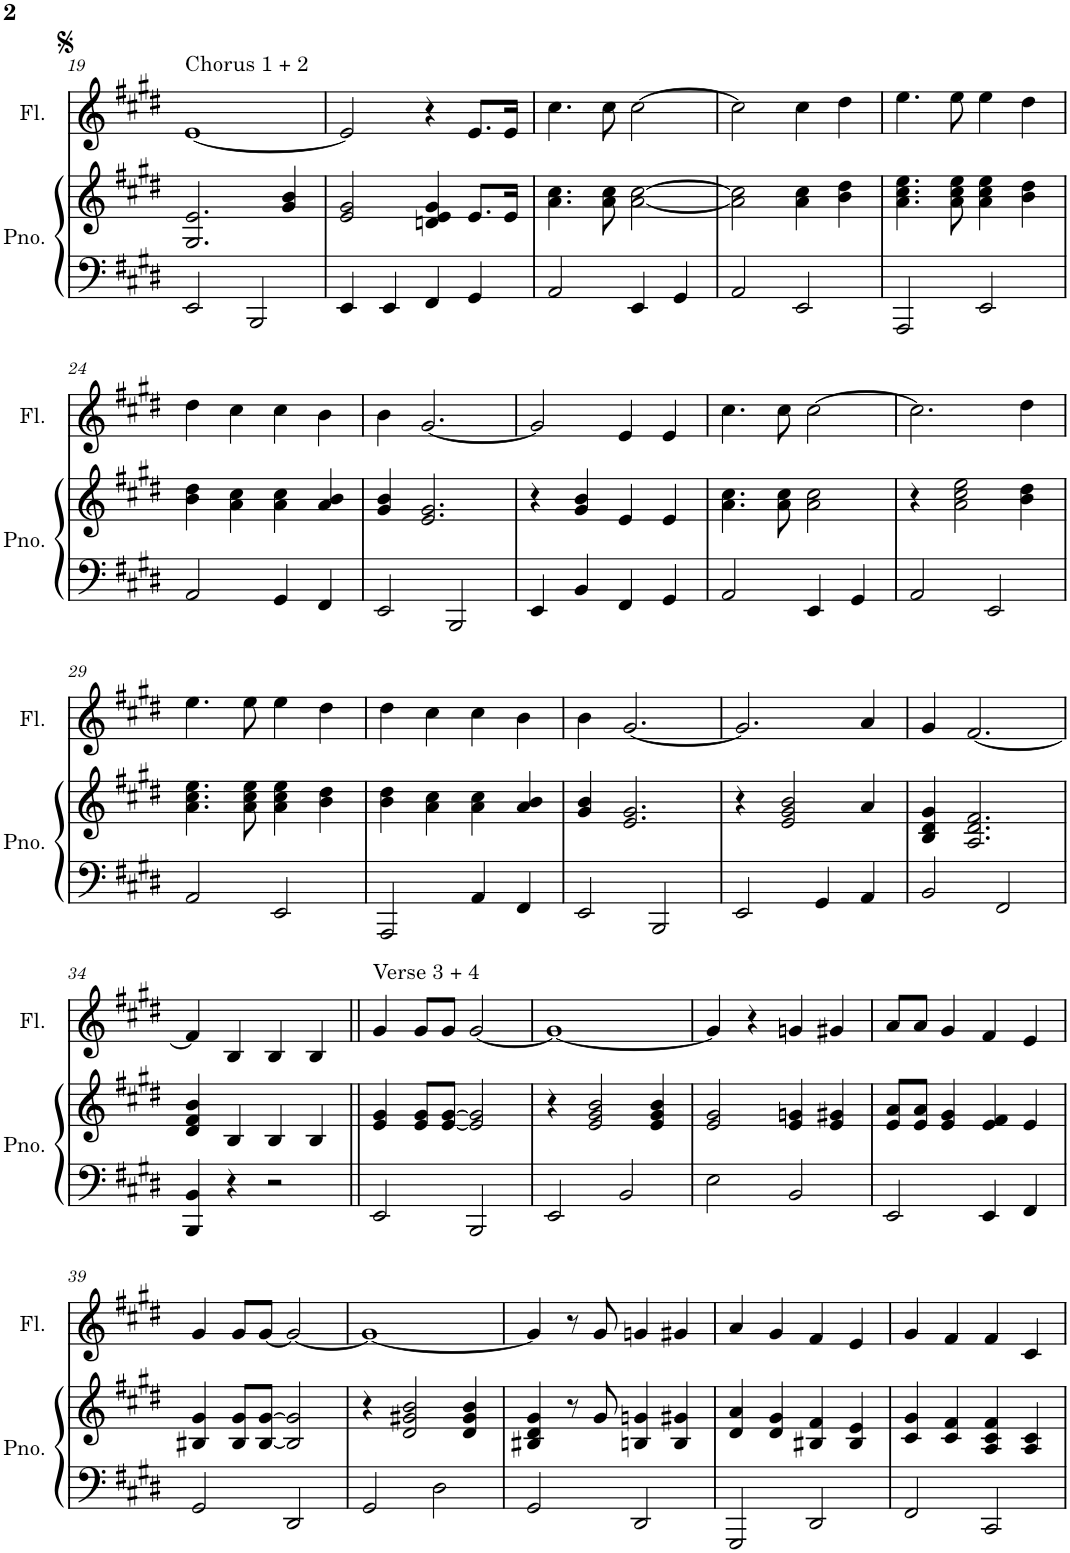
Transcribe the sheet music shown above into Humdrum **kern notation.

**kern	**kern	**kern
*part2	*part2	*part1
*staff3	*staff2	*staff1
*I"Piano	*	*I"Dwarsfluit
*I'Pno.	*	*
!!LO:PB:g=z
*clefF4	*clefG2	*clefG2
*k[f#c#g#d#]	*k[f#c#g#d#]	*k[f#c#g#d#]
*M2/2	*M2/2	*M2/2
*met(c|)	*met(c|)	*met(c|)
=19	=19	=19
!	!	!LO:TX:a:t=Chorus 1 + 2
2EE/	2.G#/ 2.e/	[1e
2BBB/	.	.
.	4g#/ 4b/	.
=20	=20	=20
4EE/	2e/ 2g#/	2e/]
4EE/	.	.
4FF#/	4dn/ 4e/ 4g#/	4r
4GG#/	8.e/L	8.e/L
.	16e/Jk	16e/Jk
=21	=21	=21
2AA/	4.a\ 4.cc#\	4.cc#\
.	8a\ 8cc#\	8cc#\
4EE/	[2a\ [2cc#\	[2cc#\
4GG#/	.	.
=22	=22	=22
2AA/	2a\] 2cc#\]	2cc#\]
2EE/	4a\ 4cc#\	4cc#\
.	4b\ 4dd#\	4dd#\
=23	=23	=23
2AAA/	4.a\ 4.cc#\ 4.ee\	4.ee\
.	8a\ 8cc#\ 8ee\	8ee\
2EE/	4a\ 4cc#\ 4ee\	4ee\
.	4b\ 4dd#\	4dd#\
!!LO:LB:g=z
=24	=24	=24
2AA/	4b\ 4dd#\	4dd#\
.	4a\ 4cc#\	4cc#\
4GG#/	4a\ 4cc#\	4cc#\
4FF#/	4a/ 4b/	4b\
=25	=25	=25
2EE/	4g#/ 4b/	4b\
.	2.e/ 2.g#/	[2.g#/
2BBB/	.	.
=26	=26	=26
4EE/	4r	2g#/]
4BB/	4g#/ 4b/	.
4FF#/	4e/	4e/
4GG#/	4e/	4e/
=27	=27	=27
2AA/	4.a\ 4.cc#\	4.cc#\
.	8a\ 8cc#\	8cc#\
4EE/	2a\ 2cc#\	[2cc#\
4GG#/	.	.
=28	=28	=28
2AA/	4r	2.cc#\]
.	2a\ 2cc#\ 2ee\	.
2EE/	.	.
.	4b\ 4dd#\	4dd#\
!!LO:LB:g=z
=29	=29	=29
2AA/	4.a\ 4.cc#\ 4.ee\	4.ee\
.	8a\ 8cc#\ 8ee\	8ee\
2EE/	4a\ 4cc#\ 4ee\	4ee\
.	4b\ 4dd#\	4dd#\
=30	=30	=30
2AAA/	4b\ 4dd#\	4dd#\
.	4a\ 4cc#\	4cc#\
4AA/	4a\ 4cc#\	4cc#\
4FF#/	4a/ 4b/	4b\
=31	=31	=31
2EE/	4g#/ 4b/	4b\
.	2.e/ 2.g#/	[2.g#/
2BBB/	.	.
=32	=32	=32
2EE/	4r	2.g#/]
.	2e/ 2g#/ 2b/	.
4GG#/	.	.
4AA/	4a/	4a/
=33	=33	=33
2BB/	4B/ 4d#/ 4g#/	4g#/
.	2.A/ 2.d#/ 2.f#/	[2.f#/
2FF#/	.	.
!!LO:LB:g=z
=34	=34	=34
4BBB/ 4BB/	4d#/ 4f#/ 4b/	4f#/]
4r	4B/	4B/
2r	4B/	4B/
.	4B/	4B/
=35||	=35||	=35||
!	!	!LO:TX:a:t=Verse 3 + 4
2EE/	4e/ 4g#/	4g#/
.	8e/ 8g#/L	8g#/L
.	[8e/ [8g#/J	8g#/J
2BBB/	2e/] 2g#/]	[2g#/
=36	=36	=36
2EE/	4r	1g#_
.	2e/ 2g#/ 2b/	.
2BB/	.	.
.	4e/ 4g#/ 4b/	.
=37	=37	=37
2E\	2e/ 2g#/	4g#/]
.	.	4r
2BB/	4e/ 4gn/	4gn/
.	4e/ 4g#X/	4g#X/
=38	=38	=38
2EE/	8e/ 8a/L	8a/L
.	8e/ 8a/J	8a/J
.	4e/ 4g#/	4g#/
4EE/	4e/ 4f#/	4f#/
4FF#/	4e/	4e/
!!LO:LB:g=z
=39	=39	=39
2GG#/	4B#X/ 4g#/	4g#/
.	8B#/ 8g#/L	8g#/L
.	[8B#/ [8g#/J	[8g#/J
2DD#/	2B#/] 2g#/]	2g#/_
=40	=40	=40
2GG#/	4r	1g#_
.	2d#/ 2g#X/ 2b/	.
2D#\	.	.
.	4d#/ 4g#/ 4b/	.
=41	=41	=41
2GG#/	4B#X/ 4d#/ 4g#/	4g#/]
.	8r	8r
.	8g#/	8g#/
2DD#/	4Bn/ 4gn/	4gn/
.	4B/ 4g#X/	4g#X/
=42	=42	=42
2GGG#/	4d#/ 4a/	4a/
.	4d#/ 4g#/	4g#/
2DD#/	4B#X/ 4f#/	4f#/
.	4B#/ 4e/	4e/
=43	=43	=43
2FF#/	4c#/ 4g#/	4g#/
.	4c#/ 4f#/	4f#/
2CC#/	4A/ 4c#/ 4f#/	4f#/
.	4A/ 4c#/	4c#/
=	=	=
*-	*-	*-
